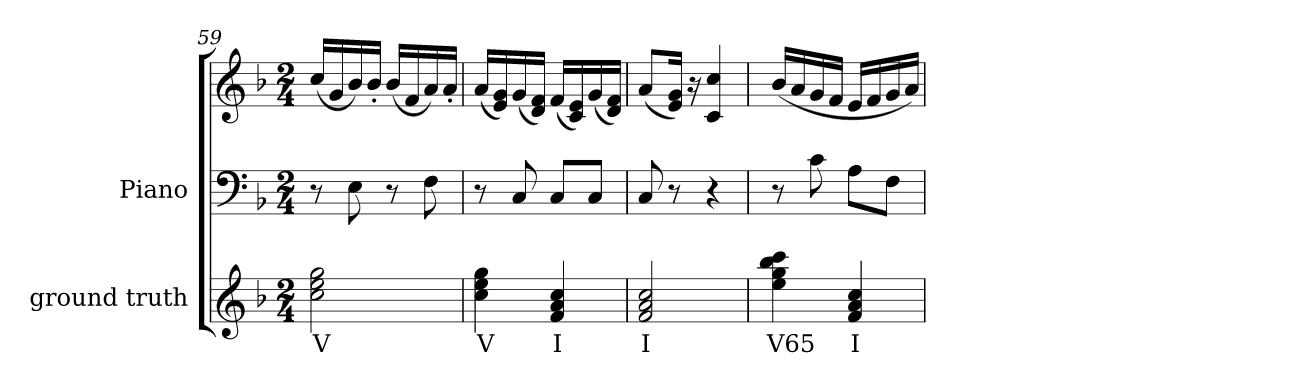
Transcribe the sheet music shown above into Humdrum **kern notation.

**kern	**text	**kern	**kern
*part2	*part2	*part1	*part1
*staff3	*staff3	*staff2	*staff1
*I"ground truth	*	*I"Piano	*
*	*	*I'Pno.	*
*	*	*clefF4	*clefG2
*k[b-]	*	*k[b-]	*k[b-]
*F:	*	*F:	*F:
*M2/4	*	*M2/4	*M2/4
=59	=59	=59	=59
2cc 2ee 2gg	V	8r	(<16cc/LL
.	.	.	16g/
.	.	8E\	16b-/)
.	.	.	16b-'/JJ
.	.	8r	(<16b-/LL
.	.	.	16f/
.	.	8F\	16a/)
.	.	.	16a'/JJ
=60	=60	=60	=60
4cc 4ee 4gg	V	8r	(<16a/LL
.	.	.	16e/ 16g/)
.	.	8C/	(<16g/
.	.	.	16d/ 16f/JJ)
4f 4a 4cc	I	8C/L	(<16f/LL
.	.	.	16c/ 16e/)
.	.	8C/J	(<16g/
.	.	.	16d/ 16f/JJ)
=61	=61	=61	=61
2f 2a 2cc	I	8C/	(<8a/L
.	.	8r	16e/ 16g/Jk)
.	.	.	16r
.	.	4r	4c/ 4cc/
=62	=62	=62	=62
4ee 4gg 4bb- 4ccc	V65	8r	(<16b-/LL
.	.	.	16a/
.	.	8c\	16g/
.	.	.	16f/JJ
4f 4a 4cc	I	8A\L	16e/LL
.	.	.	16f/
.	.	8F\J	16g/
.	.	.	16a/JJ)
=	=	=	=
*-	*-	*-	*-
